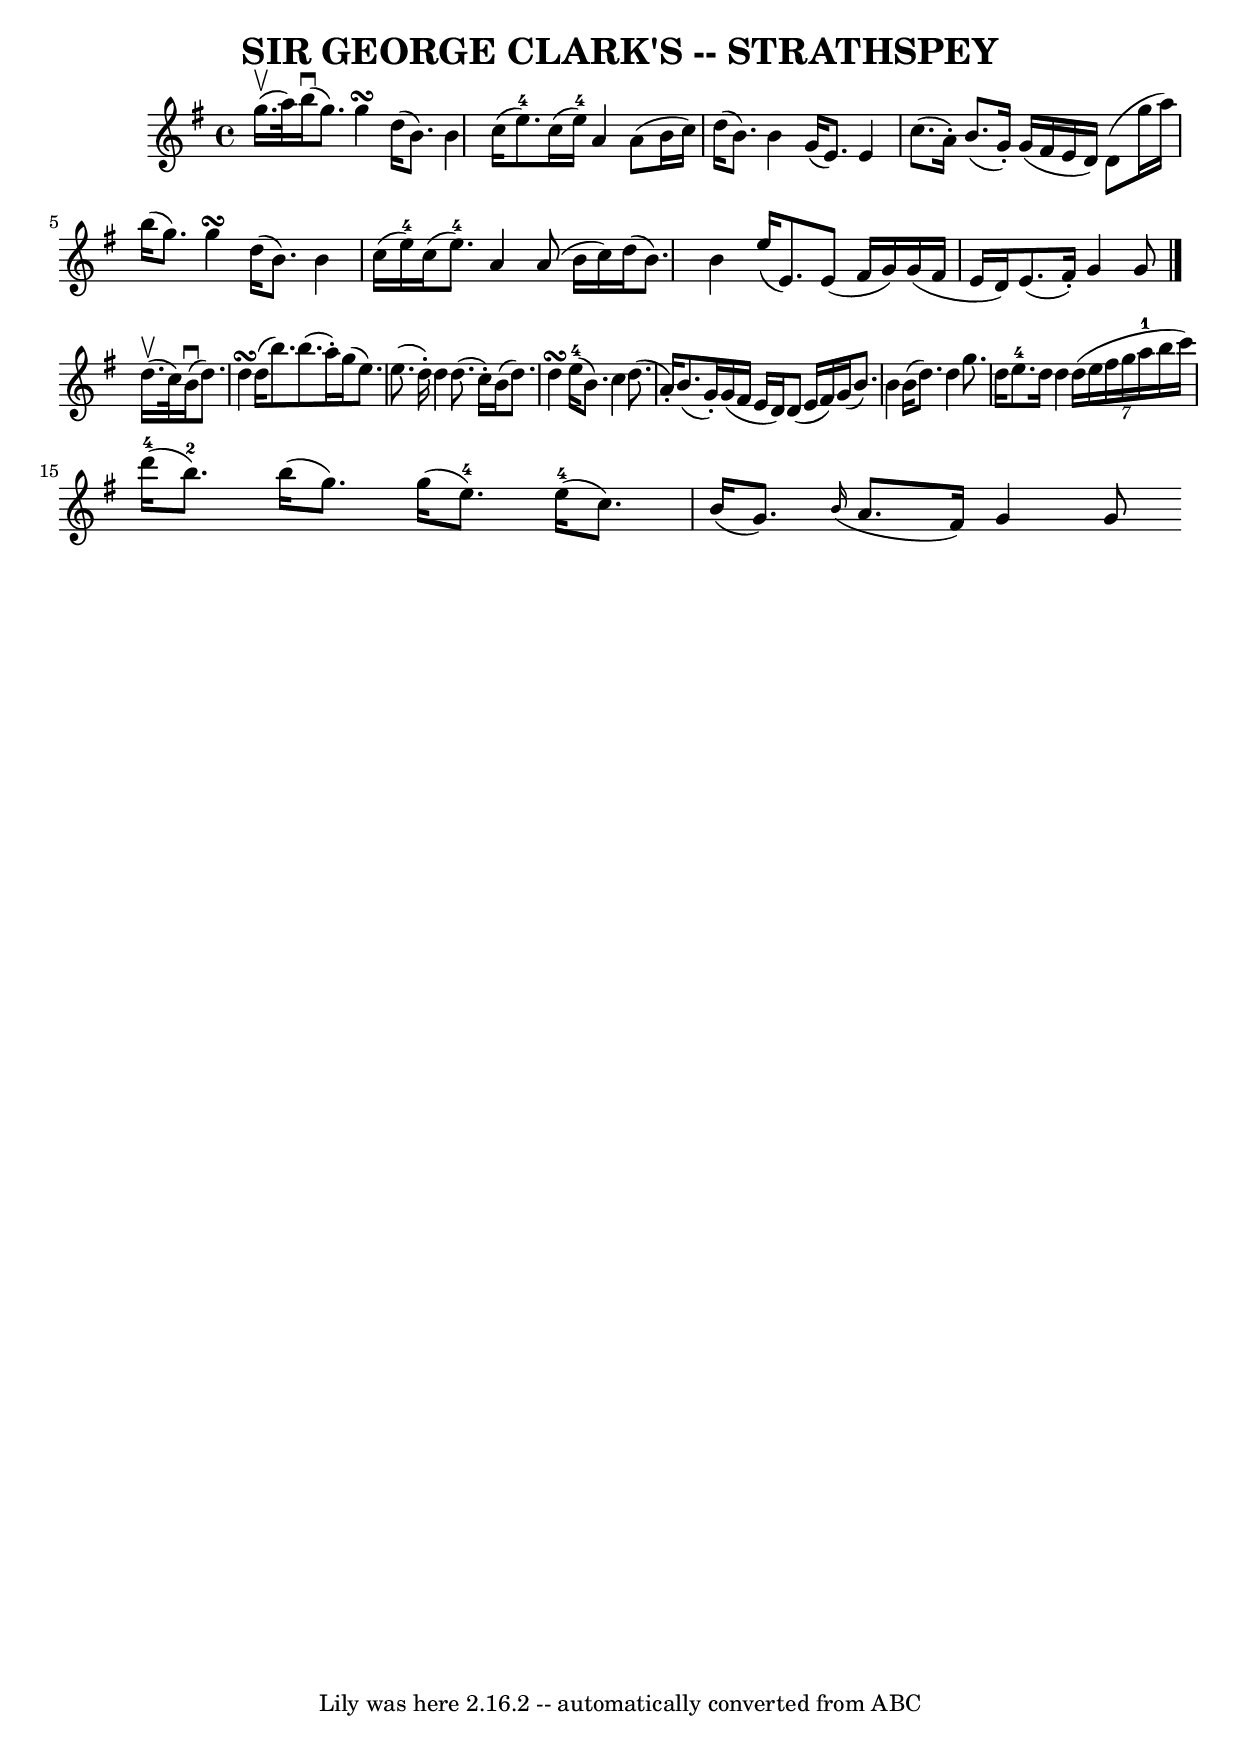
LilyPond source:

\version "2.16.2"
\include "Mammoth.ily"
\header {
  %% book = "Ryan's Mammoth Collection of Fiddle Tunes"
 composer = ""
 crossRefNumber = "1"
 footnotes = ""
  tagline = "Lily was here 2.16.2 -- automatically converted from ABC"
  title = "SIR GEORGE CLARK'S -- STRATHSPEY"

}
voicedefault =  {


  \override Staff.TimeSignature #'style = #'C
  \time 4/4 
  \key g \major g''16. (^\upbow a''32)    |
 b''16 (^\downbow g''8.) g''4\turn d''16 (b'8.) b'4    |
  
 c''16 (e''8.-4) c''16 (e''16-4) a'4 a'8 (b'16 c''16)    |
 d''16 (b'8.) b'4 g'16 (e'8.) e'4     |
 c''8. (a'16-.) b'8. (g'16-.) g'16 (fis'16 e'16 d'16) d'8 (g''16 a''16)    |
 b''16 (g''8.) g''4\turn d''16 (b'8.) b'4     |
 c''16 (e''16-4) c''16 (e''8.-4) a'4 a'8 (b'16 c''16)    |
 d''16 (b'8.) b'4 e''16 (e'8.) e'8 (fis'16 g'16)    |
 g'16 (fis'16 e'16 d'16) e'8. (fis'16-.) g'4 g'8    \bar "|." d''16. (^\upbow c''32)    |
 b'16 (^\downbow d''8.) d''4\turn d''16 (b''8.) b''8. (a''16-.)   |
 g''16 (e''8.) e''8. (d''16-.) d''4 d''8. ( c''16-.)    |
 b'16 (d''8.) d''4\turn e''16-4( b'8.) c''4     |
 d''8. (a'16-.) b'8. (g'16-.) g'16 (fis'16 e'16 d'16) d'8 (e'16 fis'16)   |
 g'16 (b'8.) b'4 b'16 (d''8.) d''4    |
 g''8. d''16    
 e''8.-4 d''16 d''4    \times 6/7 { d''16 (e''16 fis''16    
				 g''16 a''16-1 b''16 c'''16)  				   }    |
 d'''16-4(
 b''8.-2) b''16 (g''8.) g''16 (e''8.-4) e''16-4( c''8.)    |
 b'16 (g'8.)   \grace { b'16 (
		       } a'8. fis'16) g'4 g'8    \bar " |."   

}

\score{
  <<

    \context Staff="default"
    {
      \voicedefault 
      
    }

  >>
  \layout {
    
  }
  \midi {
  }

}
